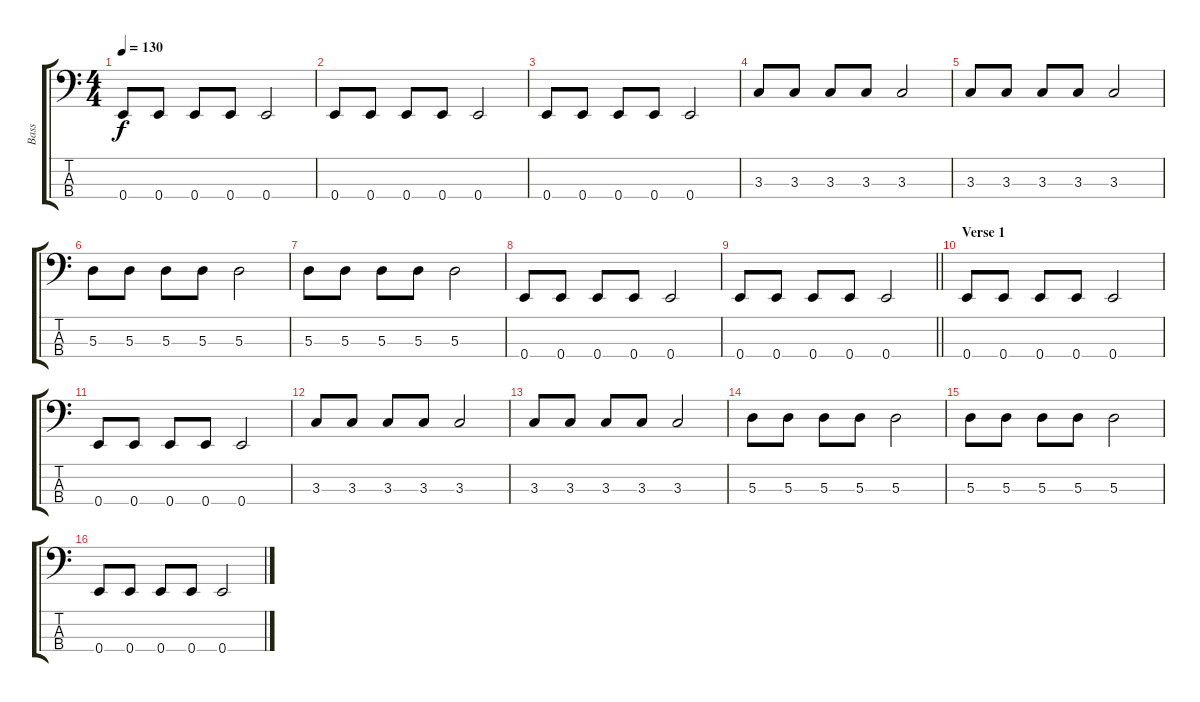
\track ("Bass" "Bass") {instrument electricbassfinger}
\staff {score tabs}
\tuning (G2 D2 A1 E1) {hide}
\ts (4 4)
\tempo 130
\clef f4
\ks c
0.4.8{dy f} 0.4.8 0.4.8 0.4.8 0.4.2 |
0.4.8 0.4.8 0.4.8 0.4.8 0.4.2 |
0.4.8 0.4.8 0.4.8 0.4.8 0.4.2 |
3.3.8 3.3.8 3.3.8 3.3.8 3.3.2 |
3.3.8 3.3.8 3.3.8 3.3.8 3.3.2 |
5.3.8 5.3.8 5.3.8 5.3.8 5.3.2 |
5.3.8 5.3.8 5.3.8 5.3.8 5.3.2 |
0.4.8 0.4.8 0.4.8 0.4.8 0.4.2 |
\barLineRight lightlight
0.4.8 0.4.8 0.4.8 0.4.8 0.4.2 |
\section ("" "Verse 1")
0.4.8 0.4.8 0.4.8 0.4.8 0.4.2 |
0.4.8 0.4.8 0.4.8 0.4.8 0.4.2 |
3.3.8 3.3.8 3.3.8 3.3.8 3.3.2 |
3.3.8 3.3.8 3.3.8 3.3.8 3.3.2 |
5.3.8 5.3.8 5.3.8 5.3.8 5.3.2 |
5.3.8 5.3.8 5.3.8 5.3.8 5.3.2 |
0.4.8 0.4.8 0.4.8 0.4.8 0.4.2
